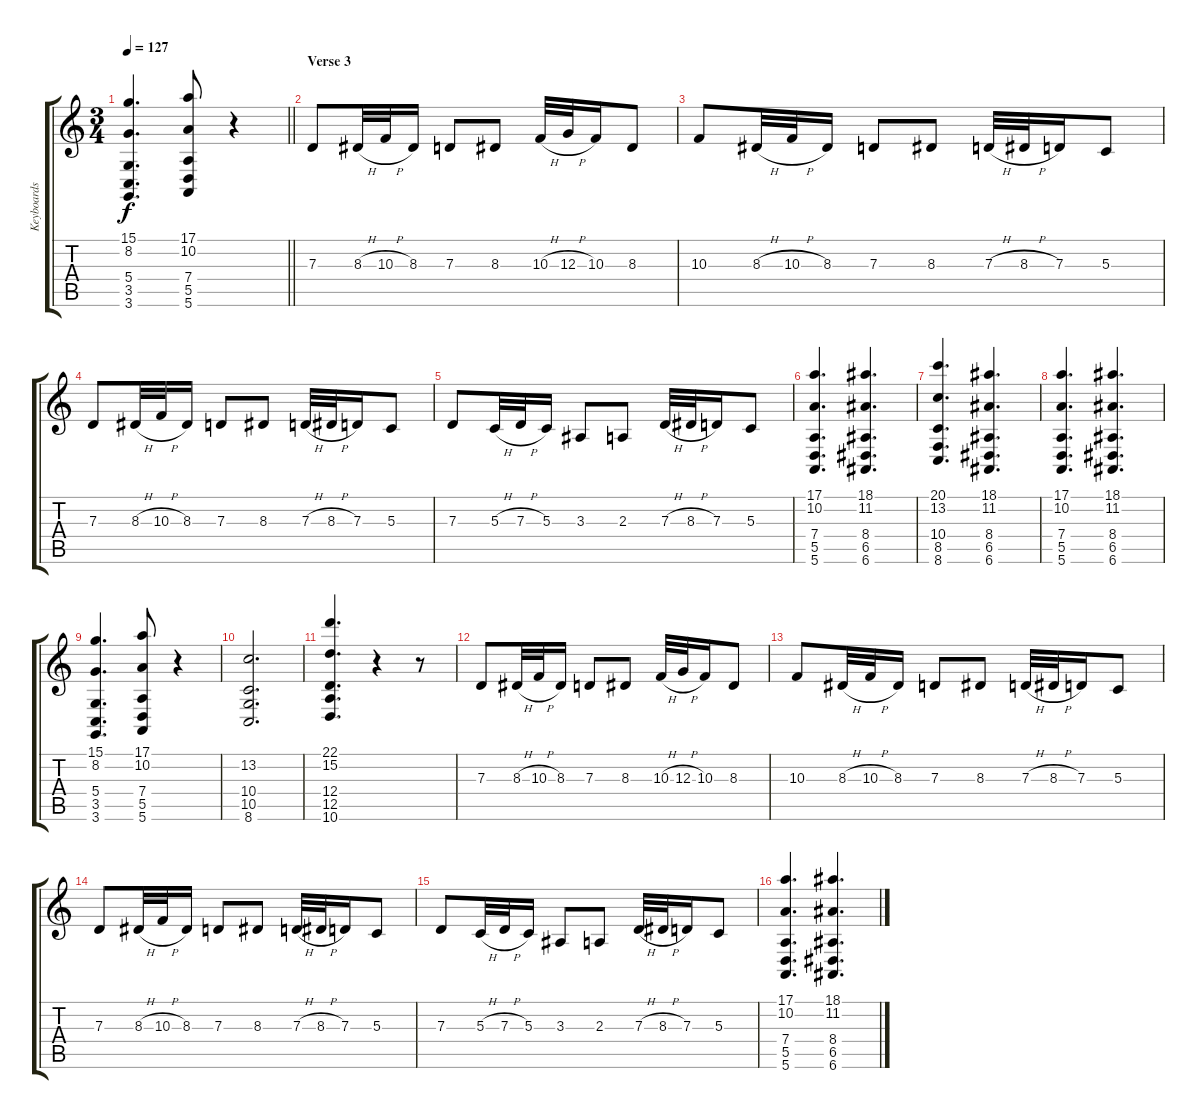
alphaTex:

\track ("Keyboards" "Keyboards") {instrument stringensemble1}
\staff {score tabs}
\tuning (E4 B3 G3 D3 A2 E2) {hide}
\ts (3 4)
\tempo 127
\clef g2
\barLineRight lightlight
\ks c
(15.1 8.2 5.4 3.5 3.6).4{d dy f} (17.1 10.2 7.4 5.5 5.6).8 r.4 |
\section ("" "Verse 3")
7.3.8 8.3{h}.32 10.3{h}.32 8.3.16 7.3.8 8.3.8 10.3{h}.32 12.3{h}.32 10.3.16 8.3.8 |
10.3.8 8.3{h}.32 10.3{h}.32 8.3.16 7.3.8 8.3.8 7.3{h}.32 8.3{h}.32 7.3.16 5.3.8 |
7.3.8 8.3{h}.32 10.3{h}.32 8.3.16 7.3.8 8.3.8 7.3{h}.32 8.3{h}.32 7.3.16 5.3.8 |
7.3.8 5.3{h}.32 7.3{h}.32 5.3.16 3.3.8 2.3.8 7.3{h}.32 8.3{h}.32 7.3.16 5.3.8 |
(17.1 10.2 7.4 5.5 5.6).4{d} (18.1 11.2 8.4 6.5 6.6).4{d} |
(20.1 13.2 10.4 8.5 8.6).4{d} (18.1 11.2 8.4 6.5 6.6).4{d} |
(17.1 10.2 7.4 5.5 5.6).4{d} (18.1 11.2 8.4 6.5 6.6).4{d} |
(15.1 8.2 5.4 3.5 3.6).4{d} (17.1 10.2 7.4 5.5 5.6).8 r.4 |
(13.2 10.4 10.5 8.6).2{d} |
(22.1 15.2 12.4 12.5 10.6).4{d} r.4 r.8 |
7.3.8 8.3{h}.32 10.3{h}.32 8.3.16 7.3.8 8.3.8 10.3{h}.32 12.3{h}.32 10.3.16 8.3.8 |
10.3.8 8.3{h}.32 10.3{h}.32 8.3.16 7.3.8 8.3.8 7.3{h}.32 8.3{h}.32 7.3.16 5.3.8 |
7.3.8 8.3{h}.32 10.3{h}.32 8.3.16 7.3.8 8.3.8 7.3{h}.32 8.3{h}.32 7.3.16 5.3.8 |
7.3.8 5.3{h}.32 7.3{h}.32 5.3.16 3.3.8 2.3.8 7.3{h}.32 8.3{h}.32 7.3.16 5.3.8 |
(17.1 10.2 7.4 5.5 5.6).4{d} (18.1 11.2 8.4 6.5 6.6).4{d}
